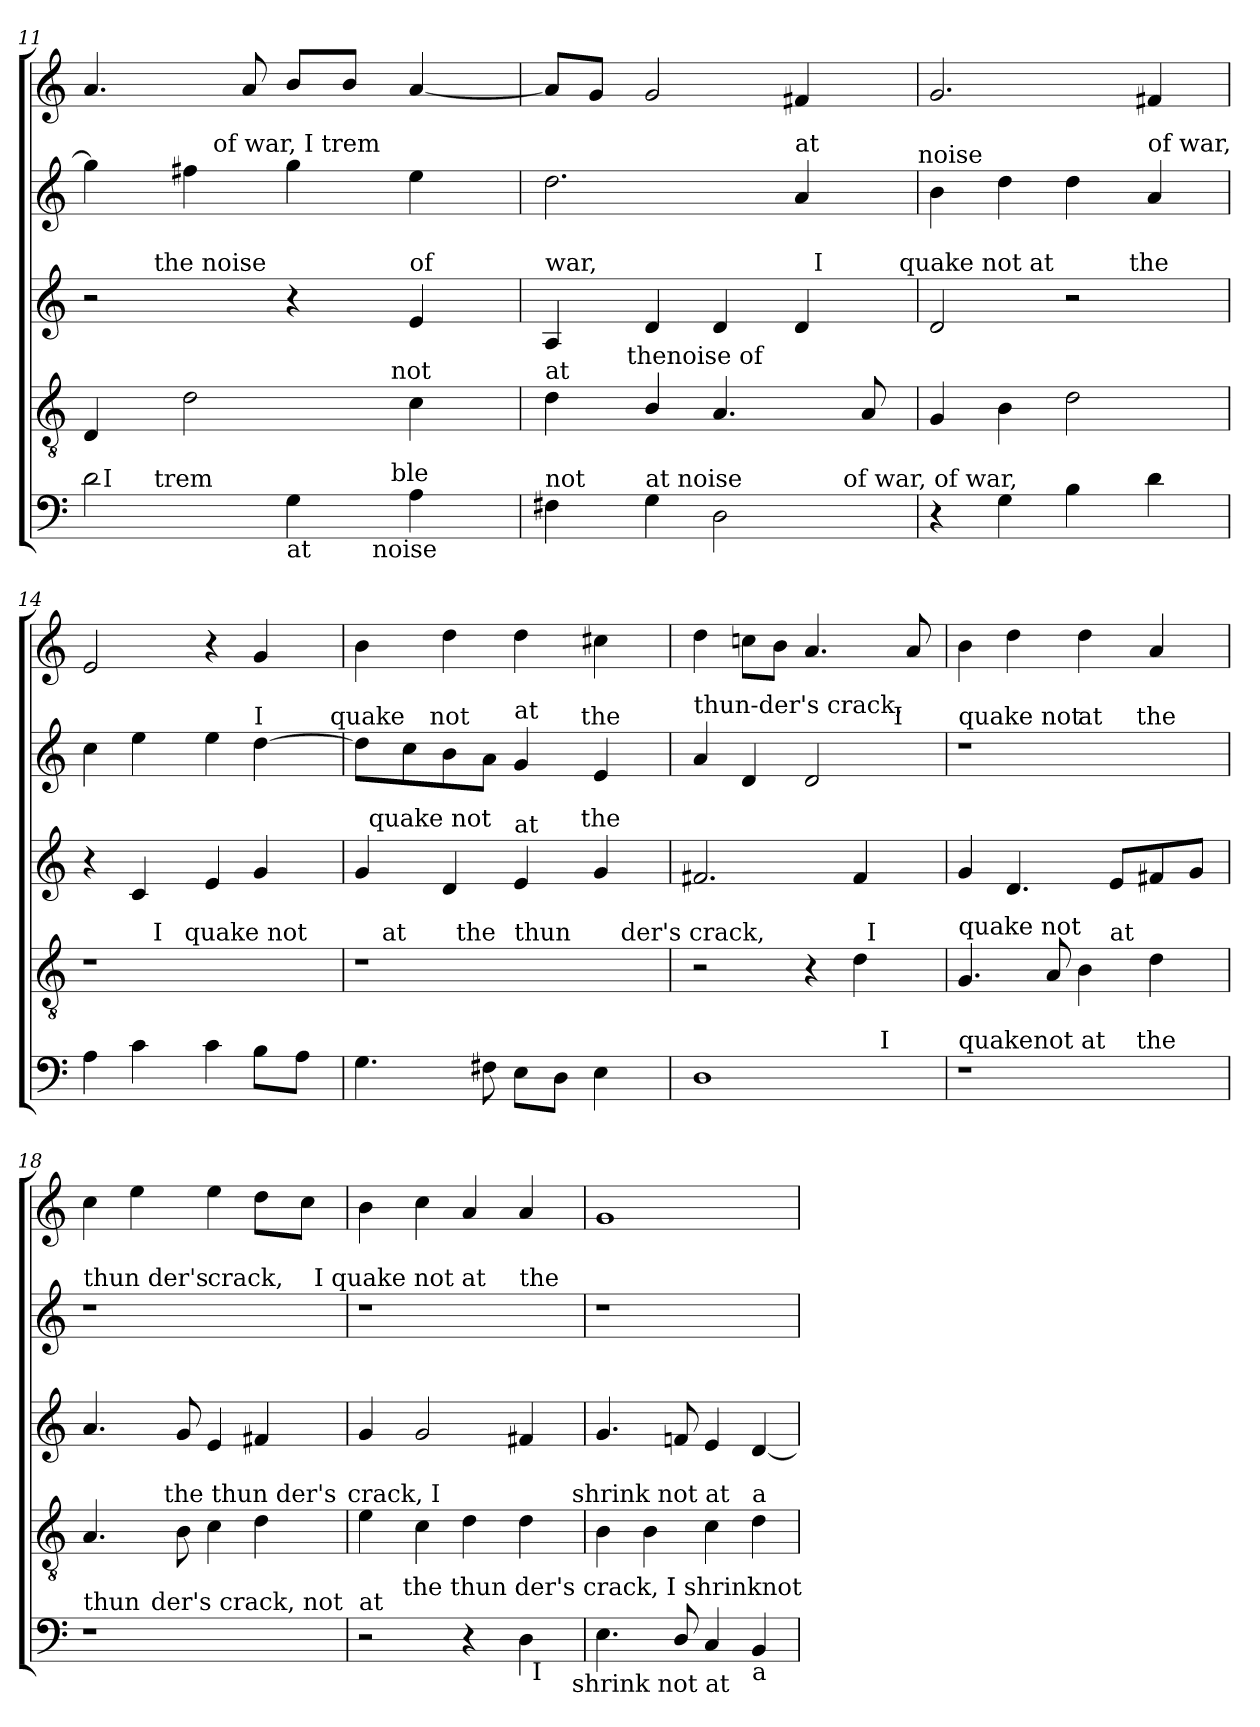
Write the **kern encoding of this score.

**kern	**kern	**kern	**kern	**kern
*part5	*part4	*part3	*part2	*part1
*staff5	*staff4	*staff3	*staff2	*staff1
*clefF4	*clefGv2	*clefG2	*clefG2	*clefG2
*k[]	*k[]	*k[]	*k[]	*k[]
*C:	*C:	*C:	*C:	*C:
=11	=11	=11	=11	=11
*^	*^	*^	*^	*
*	*^	*	*	*	*	*	*	*
*	*	*^	*	*	*	*	*	*	*
2d\	32ryy	8.ryy	2ryy	4D/	2ryy	2r	8.ryy	4gg\]	4ryy	4.a/
!	!LO:TX:a:t=I	!	!	!	!	!	!	!	!	!
.	2ryy	.	.	.	.	.	.	.	.	.
!	!	!	!	!	!	!	!LO:TX:a:t=the noise	!	!	!
!	!	!LO:TX:a:t=trem	!	!	!	!	!	!	!	!
.	.	2ryy	.	.	.	.	2ryy	.	.	.
.	.	.	.	2d\	.	.	.	4ff#X\	16ryy	.
!	!	!	!	!	!	!	!	!	!LO:TX:a:t=of war, I trem	!
.	.	.	.	.	.	.	.	.	2ryy	.
.	.	.	.	.	.	.	.	.	.	8a/
!LO:TX:b:t=at	!	!	!	!	!	!	!	!	!	!
4G\	.	.	8..ryy	.	8..ryy	4r	.	4gg\	.	8b/L
.	4...ryy	.	.	.	.	.	.	.	.	.
.	.	.	.	.	.	.	.	.	.	8b/J
!	!	!LO:TX:b:t=noise	!	!	!	!	!	!	!	!
.	.	4ryy	.	.	.	.	4ryy	.	.	.
!	!	!	!	!	!LO:TX:a:t=not	!	!	!	!	!
!	!	!	!LO:TX:a:t=ble	!	!	!	!	!	!	!
.	.	.	4ryy	.	4ryy	.	.	.	.	.
!	!	!	!	!	!	!LO:TX:a:t=of	!	!	!	!
4A\	.	.	.	4c\	.	4e/	.	4ee\	.	[<4a/
.	.	.	.	.	.	.	.	.	8.ryy	.
.	.	16ryy	.	.	.	.	16ryy	.	.	.
.	.	.	32ryy	.	32ryy	.	.	.	.	.
!!LO:LB:g=z
=12	=12	=12	=12	=12	=12	=12	=12	=12	=12	=12
!	!	!	!	!	!	!	!	!LO:TX:a:t=ble not	!	!
!	!	!	!	!	!	!LO:TX:a:t=war,	!	!	!	!
!	!	!	!	!LO:TX:a:t=at	!	!	!	!	!	!
!LO:TX:a:t=not	!	!	!	!	!	!	!	!	!	!
*	*v	*v	*v	*	*	*	*^	*v	*v	*
4F#X\	2ryy	4d\	8..ryy	4A/	2ryy	2ryy	2.dd\	8a/L]
.	.	.	.	.	.	.	.	8g/J
!	!	!	!LO:TX:a:t=thenoise of	!	!	!	!	!
.	.	.	2ryy	.	.	.	.	.
!LO:TX:a:t=at noise	!	!	!	!	!	!	!	!
4G\	.	4B/	.	4d/	.	.	.	2g/
2D\	4ryy	4.A/	.	4d/	4ryy	4...ryy	.	.
.	.	.	4ryy	.	.	.	.	.
!	!	!	!	!	!	!	!LO:TX:a:t=at	!
.	16.ryy	.	.	4d/	32ryy	.	4a/	4f#X/
!	!	!	!	!	!LO:TX:a:t=I	!	!	!
.	.	.	.	.	8..ryy	.	.	.
!	!LO:TX:a:t=of war, of war,	!	!	!	!	!	!	!
.	8ryy	.	.	.	.	.	.	.
.	.	8A/	.	.	.	.	.	.
!	!	!	!	!	!	!LO:TX:a:t=quake not at	!	!
.	32ryy	.	32ryy	.	.	32ryy	.	.
!	!	!	!	!	!	!	!LO:TX:a:t=noise	!
=13	=13	=13	=13	=13	=13	=13	=13	=13
!	!	!LO:TX:a:t=war,	!	!	!	!	!	!
*v	*v	*	*	*	*v	*v	*	*
*	*v	*v	*	*	*	*
4r	4G/	2d/	2ryy	4b\	2.g/
4G\	4B\	.	.	4dd\	.
4B\	2d\	2r	8..ryy	4dd\	.
!	!	!	!LO:TX:a:t=the	!	!
.	.	.	4ryy	.	.
!	!	!	!	!LO:TX:a:t=of war,	!
4d\	.	.	.	4a/	4f#X/
.	.	.	32ryy	.	.
=14	=14	=14	=14	=14	=14
!	!	!LO:TX:a:t=thun-der's crack, I	!	!	!
*	*^	*	*	*^	*
*	*	*^	*v	*v	*	*	*
4A\	1r	4ryy	4..ryy	4r	4cc\	2ryy	2e/
4c\	.	16ryy	.	4c/	4ee\	.	.
!	!	!LO:TX:a:t=I	!	!	!	!	!
.	.	2ryy	.	.	.	.	.
!	!	!	!LO:TX:a:t=quake not	!	!	!	!
.	.	.	2ryy	.	.	.	.
4c\	.	.	.	4e/	4ee\	4...ryy	4r
!	!	!	!	!	!LO:TX:a:t=I	!	!
8B\L	.	.	.	4g/	[>4dd\	.	4g/
.	.	8.ryy	.	.	.	.	.
8A\J	.	.	.	.	.	.	.
.	.	.	16ryy	.	.	.	.
!	!	!	!	!	!	!LO:TX:a:t=quake	!
.	.	.	.	.	.	32ryy	.
=15	=15	=15	=15	=15	=15	=15	=15
*	*	*^	*^	*^	*	*	*
*	*	*	*	*	*	*	*^	*	*	*
4.G\	1r	16ryy	4ryy	2ryy	2ryy	4g/	32ryy	2ryy	8dd\L]	8..ryy	4b\
!	!	!	!	!	!	!	!LO:TX:a:t=quake not	!	!	!	!
.	.	.	.	.	.	.	2ryy	.	.	.	.
!	!	!LO:TX:a:t=at	!	!	!	!	!	!	!	!	!
.	.	2...ryy	.	.	.	.	.	.	.	.	.
.	.	.	.	.	.	.	.	.	8cc\	.	.
!	!	!	!	!	!	!	!	!	!	!LO:TX:a:t=not	!
.	.	.	.	.	.	.	.	.	.	2ryy	.
.	.	.	32ryy	.	.	4d/	.	.	8b\	.	4dd\
!	!	!	!LO:TX:a:t=the	!	!	!	!	!	!	!	!
.	.	.	2ryy	.	.	.	.	.	.	.	.
8F#X\	.	.	.	.	.	.	.	.	8a\J	.	.
!	!	!	!	!	!	!	!	!	!LO:TX:a:t=at	!	!
!	!	!	!	!	!	!LO:TX:a:t=at	!	!	!	!	!
!	!	!	!	!LO:TX:a:t=thun	!	!	!	!	!	!	!
8E\L	.	.	.	2ryy	4ryy	4e/	.	8..ryy	4g/	.	4dd\
.	.	.	.	.	.	.	4...ryy	.	.	.	.
8D\J	.	.	.	.	.	.	.	.	.	.	.
!	!	!	!	!	!	!	!	!	!	!LO:TX:a:t=the	!
!	!	!	!	!	!	!	!	!LO:TX:a:t=the	!	!	!
.	.	.	.	.	.	.	.	4ryy	.	4ryy	.
4E\	.	.	.	.	16ryy	4g/	.	.	4e/	.	4cc#X\
.	.	.	8..ryy	.	.	.	.	.	.	.	.
!	!	!	!	!	!LO:TX:a:t=der's crack,	!	!	!	!	!	!
.	.	.	.	.	8.ryy	.	.	.	.	.	.
.	.	.	.	.	.	.	.	32ryy	.	32ryy	.
=16	=16	=16	=16	=16	=16	=16	=16	=16	=16	=16	=16
!	!	!	!	!	!	!	!	!	!LO:TX:a:t=thun-der's crack,	!	!
!	!	!	!	!	!	!LO:TX:a:t=thun der's crack,	!	!	!	!	!
*	*	*v	*v	*v	*v	*	*	*	*	*	*
*^	*	*	*v	*v	*v	*	*	*
1D	2ryy	2r	2ryy	2.f#X/	4a/	2ryy	4dd\
.	.	.	.	.	4d/	.	8ccn\L
.	.	.	.	.	.	.	8b\J
.	4ryy	4r	4ryy	.	2d/	4ryy	4.a/
.	16ryy	4d\	32ryy	4f#/	.	16.ryy	.
!	!	!	!LO:TX:a:t=I	!	!	!	!
.	.	.	8..ryy	.	.	.	.
!	!LO:TX:a:t=I	!	!	!	!	!	!
.	8.ryy	.	.	.	.	.	.
!	!	!	!	!	!	!LO:TX:a:t=I	!
.	.	.	.	.	.	8ryy	.
.	.	.	.	.	.	.	8a/
.	.	.	.	.	.	32ryy	.
!!LO:PB:g=z
=17	=17	=17	=17	=17	=17	=17	=17
!	!	!	!	!	!LO:TX:a:t=quake not	!	!
!	!	!LO:TX:a:t=quake not	!	!	!	!	!
!LO:TX:a:t=quake	!	!	!	!	!	!	!
*	*^	*	*	*	*	*^	*
1r	4ryy	2ryy	4.G/	2ryy	4g/	1r	2ryy	2ryy	4b\
.	16.ryy	.	.	.	4.d/	.	.	.	4dd\
!	!LO:TX:a:t=not at	!	!	!	!	!	!	!	!
.	2ryy	.	.	.	.	.	.	.	.
.	.	.	8A/	.	.	.	.	.	.
!	!	!	!	!	!	!	!LO:TX:a:t=at	!	!
.	.	8..ryy	4B\	8ryy	.	.	2ryy	8..ryy	4dd\
!	!	!	!	!LO:TX:a:t=at	!	!	!	!	!
.	.	.	.	4.ryy	8e/L	.	.	.	.
!	!	!	!	!	!	!	!	!LO:TX:a:t=the	!
!	!	!LO:TX:a:t=the	!	!	!	!	!	!	!
.	.	4ryy	.	.	.	.	.	4ryy	.
.	.	.	4d\	.	8f#X/	.	.	.	4a/
.	8ryy	.	.	.	.	.	.	.	.
.	.	.	.	.	8g/J	.	.	.	.
.	32ryy	32ryy	.	.	.	.	.	32ryy	.
=18	=18	=18	=18	=18	=18	=18	=18	=18	=18
!	!	!	!	!	!	!LO:TX:a:t=thun der's	!	!	!
!LO:TX:a:t=thun	!	!	!	!	!	!	!	!	!
*	*v	*v	*	*	*	*	*	*	*
1r	4ryy	4.A/	4ryy	4.a/	1r	2ryy	2ryy	4cc\
.	16ryy	.	16.ryy	.	.	.	.	4ee\
!	!LO:TX:a:t=der's crack, not	!	!	!	!	!	!	!
.	2ryy	.	.	.	.	.	.	.
!	!	!	!LO:TX:a:t=the thun der's	!	!	!	!	!
.	.	.	2ryy	.	.	.	.	.
.	.	8B\	.	8g/	.	.	.	.
!	!	!	!	!	!	!LO:TX:a:t=crack,	!	!
.	.	4c\	.	4e/	.	2ryy	4ryy	4ee\
.	.	4d\	.	4f#X/	.	.	8ryy	8dd\L
.	8.ryy	.	.	.	.	.	.	.
.	.	.	8ryy	.	.	.	.	.
.	.	.	.	.	.	.	32ryy	8cc\J
!	!	!	!	!	!	!	!LO:TX:a:t=I quake not at	!
.	.	.	.	.	.	.	16.ryy	.
.	.	.	32ryy	.	.	.	.	.
!	!	!LO:TX:a:t=crack, I	!	!	!	!	!	!
=19	=19	=19	=19	=19	=19	=19	=19	=19
!LO:TX:a:t=at	!	!	!	!	!	!	!	!
*	*^	*	*	*	*	*v	*v	*
2r	8..ryy	2ryy	4e\	2ryy	4g/	1r	2.ryy	4b\
!	!LO:TX:a:t=the thun der's crack, I shrinknot	!	!	!	!	!	!	!
.	2ryy	.	.	.	.	.	.	.
.	.	.	4c\	.	2g/	.	.	4cc\
4r	.	4ryy	4d\	4...ryy	.	.	.	4a/
.	4ryy	.	.	.	.	.	.	.
!	!	!	!	!	!	!	!LO:TX:a:t=the	!
4D\	.	32ryy	4d\	.	4f#X/	.	4ryy	4a/
!	!	!LO:TX:b:t=I	!	!	!	!	!	!
.	.	8..ryy	.	.	.	.	.	.
!	!	!	!	!LO:TX:a:t=shrink not at	!	!	!	!
!	!LO:TX:b:t=shrink not at	!	!	!	!	!	!	!
.	32ryy	.	.	32ryy	.	.	.	.
=20	=20	=20	=20	=20	=20	=20	=20	=20
!	!	!	!	!	!	!LO:TX:a:t=thun	!	!
*v	*v	*v	*	*	*	*v	*v	*
*	*v	*v	*	*	*
4.E\	4B\	4.g/	1r	1g
.	4B\	.	.	.
8D/	.	8fn/	.	.
4C/	4c\	4e/	.	.
!	!LO:TX:a:t=a	!	!	!
!LO:TX:b:t=a	!	!	!	!
4BB/	4d\	[<4d/	.	.
=	=	=	=	=
*-	*-	*-	*-	*-
